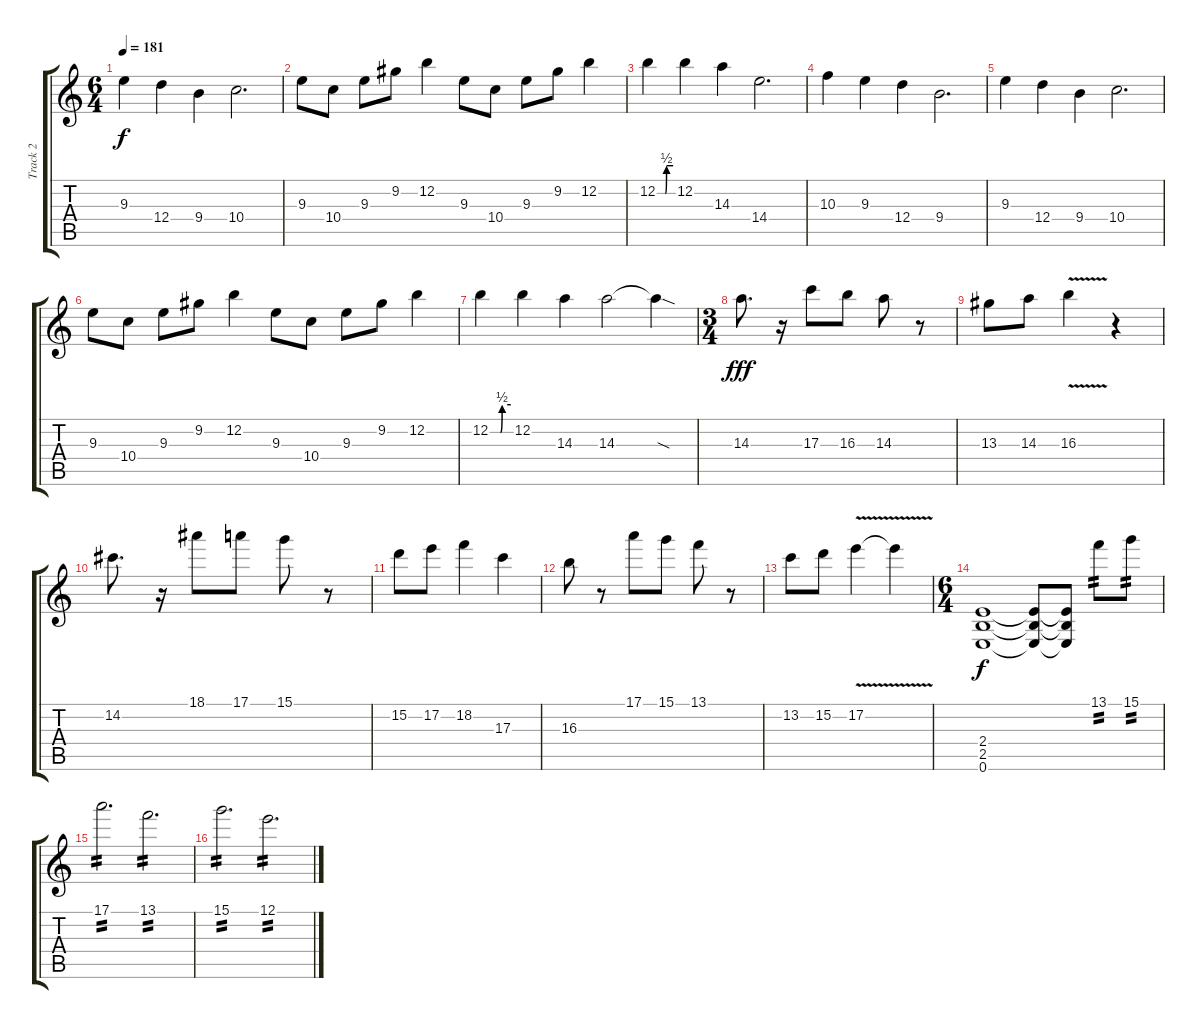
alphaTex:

\track ("Track 2" "Track 2") {instrument distortionguitar}
\staff {score tabs}
\tuning (E4 B3 G3 D3 A2 E2) {hide}
\ts (6 4)
\tempo 181
\clef g2
\ks c
9.3.4{dy f} 12.4.4 9.4.4 10.4.2{d} |
9.3.8 10.4.8 9.3.8 9.2.8 12.2.4 9.3.8 10.4.8 9.3.8 9.2.8 12.2.4 |
12.2{be (custom 0 0 30 0 35 2 60 2)}.4 12.2.4 14.3.4 14.4.2{d} |
10.3.4 9.3.4 12.4.4 9.4.2{d} |
9.3.4 12.4.4 9.4.4 10.4.2{d} |
9.3.8 10.4.8 9.3.8 9.2.8 12.2.4 9.3.8 10.4.8 9.3.8 9.2.8 12.2.4 |
12.2{be (custom 0 0 30 0 35 2 60 2)}.4 12.2.4 14.3.4 14.3.2 14.3{sod t}.4 |
\ts (3 4)
14.3.8{d dy fff} r.16 17.3.8 16.3.8 14.3.8 r.8 |
13.3.8 14.3.8 16.3{v}.4 r.4 |
14.2.8{d} r.16 18.1.8 17.1.8 15.1.8 r.8 |
15.2.8 17.2.8 18.2.4 17.3.4 |
16.3.8 r.8 17.1.8 15.1.8 13.1.8 r.8 |
13.2.8 15.2.8 17.2{v}.4 17.2{t}.4 |
\ts (6 4)
(2.4 2.5 0.6).1{dy f} (2.4{t} 2.5{t} 0.6{t}).8 (2.4{t} 2.5{t} 0.6{t}).8 13.1.8{tp 2 volume 16} 15.1.8{tp 2} |
17.1.2{d tp 2} 13.1.2{d tp 2} |
15.1.2{d tp 2} 12.1.2{d tp 2}
